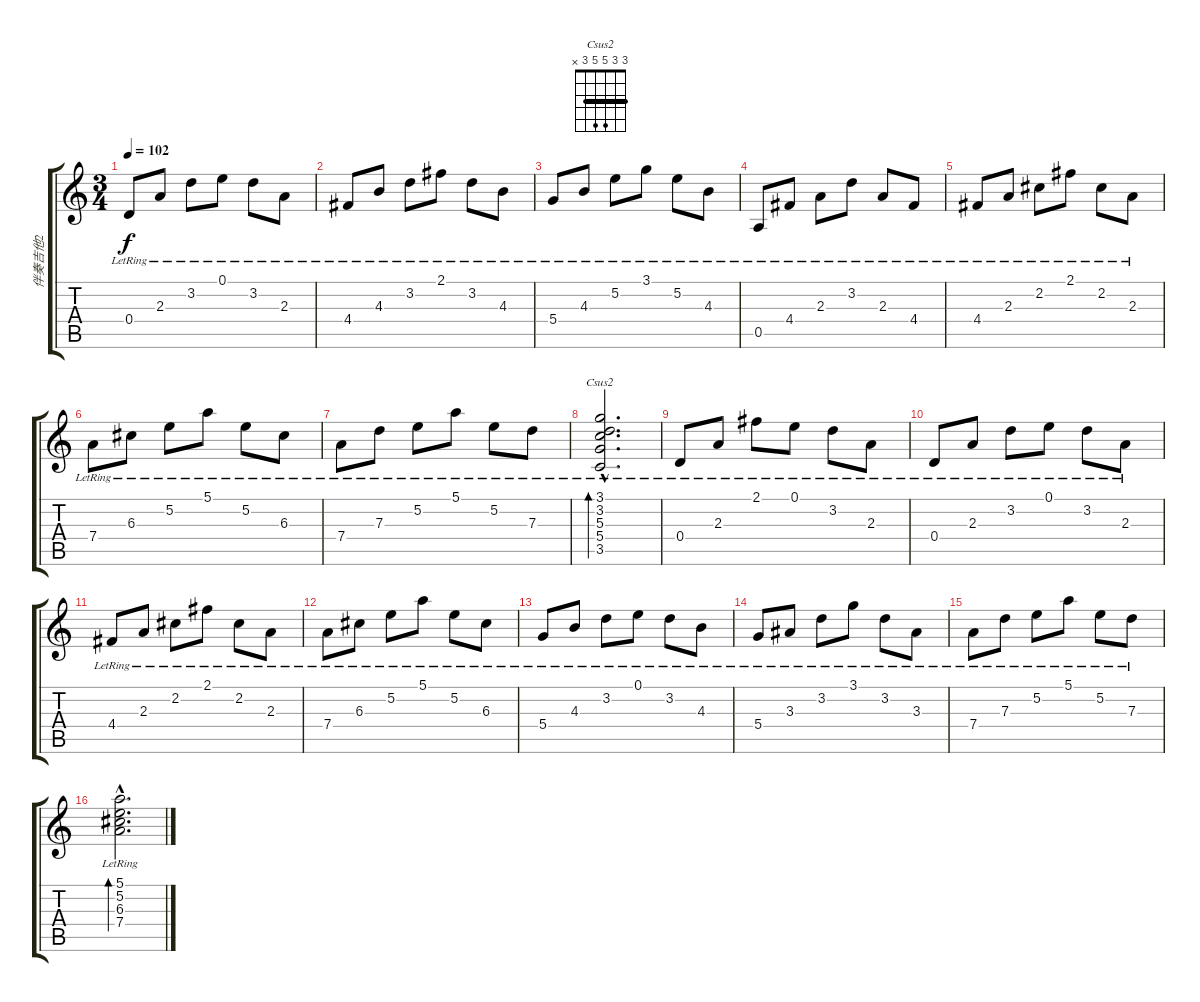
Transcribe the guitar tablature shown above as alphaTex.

\track ("伴奏吉他2" "伴奏吉他2") {instrument acousticguitarnylon}
\staff {score tabs}
\tuning (E4 B3 G3 D3 A2 E2) {hide}
\chord ("Csus2" 3 3 5 5 3 x) {barre 3}
\ts (3 4)
\tempo 102
\clef g2
\ks c
0.4{lr}.8{dy f} 2.3{lr}.8 3.2{lr}.8 0.1{lr}.8 3.2{lr}.8 2.3{lr}.8 |
4.4{lr}.8 4.3{lr}.8 3.2{lr}.8 2.1{lr}.8 3.2{lr}.8 4.3{lr}.8 |
5.4{lr}.8 4.3{lr}.8 5.2{lr}.8 3.1{lr}.8 5.2{lr}.8 4.3{lr}.8 |
0.5{lr}.8 4.4{lr}.8 2.3{lr}.8 3.2{lr}.8 2.3{lr}.8 4.4{lr}.8 |
4.4{lr}.8 2.3{lr}.8 2.2{lr}.8 2.1{lr}.8 2.2{lr}.8 2.3{lr}.8 |
7.4{lr}.8 6.3{lr}.8 5.2{lr}.8 5.1{lr}.8 5.2{lr}.8 6.3{lr}.8 |
7.4{lr}.8 7.3{lr}.8 5.2{lr}.8 5.1{lr}.8 5.2{lr}.8 7.3{lr}.8 |
(3.1{hac lr} 3.2{hac lr} 5.3{hac lr} 5.4{hac lr} 3.5{hac lr}).2{d bd 240 ch "Csus2"} |
0.4{lr}.8 2.3{lr}.8 2.1{lr}.8 0.1{lr}.8 3.2{lr}.8 2.3{lr}.8 |
0.4{lr}.8 2.3{lr}.8 3.2{lr}.8 0.1{lr}.8 3.2{lr}.8 2.3{lr}.8 |
4.4{lr}.8 2.3{lr}.8 2.2{lr}.8 2.1{lr}.8 2.2{lr}.8 2.3{lr}.8 |
7.4{lr}.8 6.3{lr}.8 5.2{lr}.8 5.1{lr}.8 5.2{lr}.8 6.3{lr}.8 |
5.4{lr}.8 4.3{lr}.8 3.2{lr}.8 0.1{lr}.8 3.2{lr}.8 4.3{lr}.8 |
5.4{lr}.8 3.3{lr}.8 3.2{lr}.8 3.1{lr}.8 3.2{lr}.8 3.3{lr}.8 |
7.4{lr}.8 7.3{lr}.8 5.2{lr}.8 5.1{lr}.8 5.2{lr}.8 7.3{lr}.8 |
(5.1{hac lr} 5.2{hac lr} 6.3{hac lr} 7.4{hac lr}).2{d bd 480}
